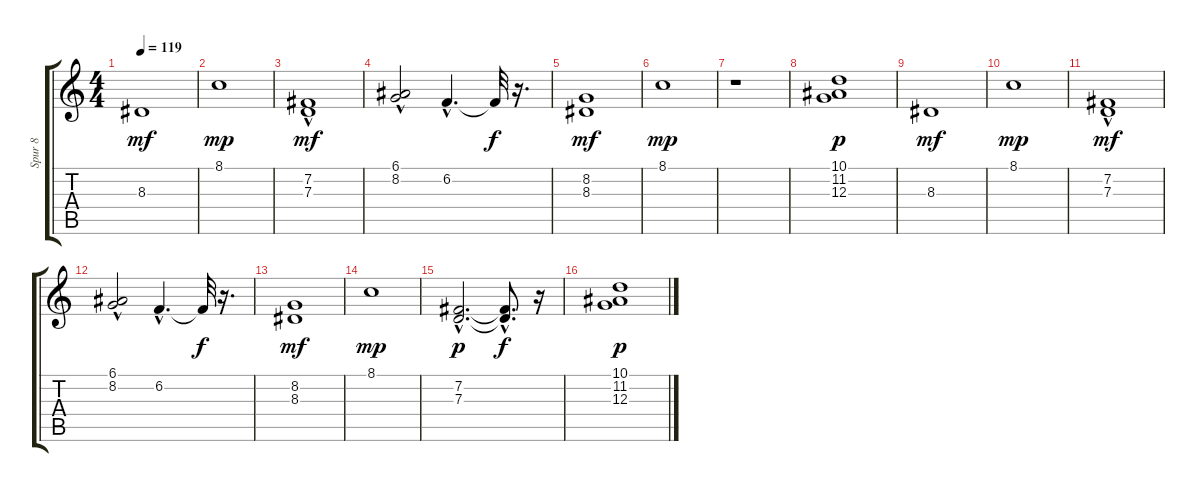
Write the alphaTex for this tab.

\track ("Spur 8" "Spur 8") {instrument cello}
\staff {score tabs}
\tuning (E4 B3 G3 D3 A2 E2) {hide}
\ts (4 4)
\tempo 119
\clef g2
\ks c
8.3.1{dy mf} |
8.1.1{dy mp} |
(7.2{hac} 7.3).1{dy mf} |
(6.1 8.2{hac}).2 6.2{hac}.4{d} 6.2{t}.32{dy f} r.16{d} |
(8.2 8.3).1{dy mf} |
8.1.1{dy mp} |
r.1 |
(10.1 11.2 12.3).1{dy p} |
8.3.1{dy mf} |
8.1.1{dy mp} |
(7.2{hac} 7.3).1{dy mf} |
(6.1 8.2{hac}).2 6.2{hac}.4{d} 6.2{t}.32{dy f} r.16{d} |
(8.2 8.3).1{dy mf} |
8.1.1{dy mp} |
(7.2{hac} 7.3{hac}).2{d dy p} (7.2{hac t} 7.3{hac t}).8{d dy f} r.16 |
(10.1 11.2 12.3).1{dy p}
